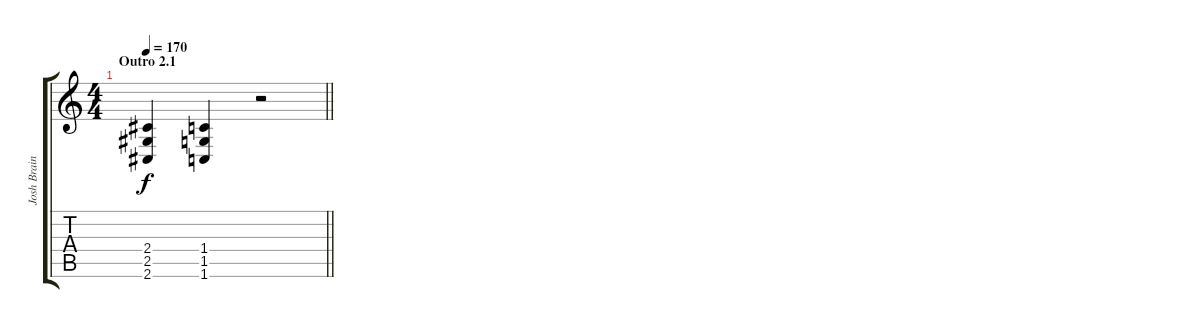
\track ("Josh Brainard" "Josh Brain") {instrument distortionguitar}
\staff {score tabs}
\tuning (Db4 Ab3 E3 B2 Gb2 B1) {hide}
\ts (4 4)
\section ("" "Outro 2.1")
\tempo 170
\clef g2
\barLineRight lightlight
\ks c
(2.4 2.5 2.6).4{dy f} (1.4 1.5 1.6).4 r.2
